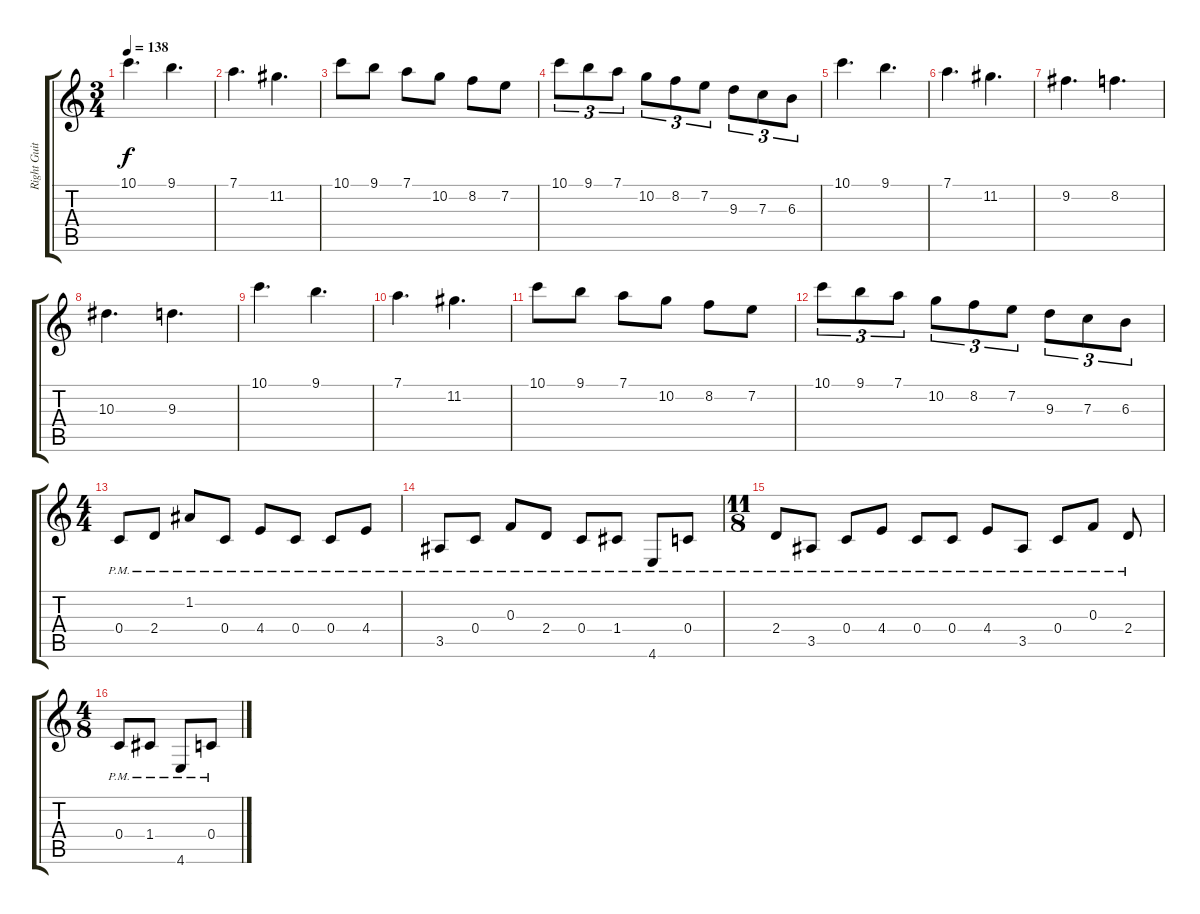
\track ("Right Guitar " "Right Guit") {instrument distortionguitar}
\staff {score tabs}
\tuning (D4 A3 F3 C3 G2 C2) {hide}
\ts (3 4)
\tempo 138
\clef g2
\ks c
10.1.4{d dy f} 9.1.4{d} |
7.1.4{d} 11.2.4{d} |
10.1.8 9.1.8 7.1.8 10.2.8 8.2.8 7.2.8 |
10.1.8{tu (3 2)} 9.1.8{tu (3 2)} 7.1.8{tu (3 2)} 10.2.8{tu (3 2)} 8.2.8{tu (3 2)} 7.2.8{tu (3 2)} 9.3.8{tu (3 2)} 7.3.8{tu (3 2)} 6.3.8{tu (3 2)} |
10.1.4{d} 9.1.4{d} |
7.1.4{d} 11.2.4{d} |
9.2.4{d} 8.2.4{d} |
10.3.4{d} 9.3.4{d} |
10.1.4{d} 9.1.4{d} |
7.1.4{d} 11.2.4{d} |
10.1.8 9.1.8 7.1.8 10.2.8 8.2.8 7.2.8 |
10.1.8{tu (3 2)} 9.1.8{tu (3 2)} 7.1.8{tu (3 2)} 10.2.8{tu (3 2)} 8.2.8{tu (3 2)} 7.2.8{tu (3 2)} 9.3.8{tu (3 2)} 7.3.8{tu (3 2)} 6.3.8{tu (3 2)} |
\ts (4 4)
0.4{pm}.8 2.4{pm}.8 1.2{pm}.8 0.4{pm}.8 4.4{pm}.8 0.4{pm}.8 0.4{pm}.8 4.4{pm}.8 |
3.5{pm}.8 0.4{pm}.8 0.3{pm}.8 2.4{pm}.8 0.4{pm}.8 1.4{pm}.8 4.6{pm}.8 0.4{pm}.8 |
\ts (11 8)
2.4{pm}.8 3.5{pm}.8 0.4{pm}.8 4.4{pm}.8 0.4{pm}.8 0.4{pm}.8 4.4{pm}.8 3.5{pm}.8 0.4{pm}.8 0.3{pm}.8 2.4{pm}.8 |
\ts (4 8)
0.4{pm}.8 1.4{pm}.8 4.6{pm}.8 0.4{pm}.8
